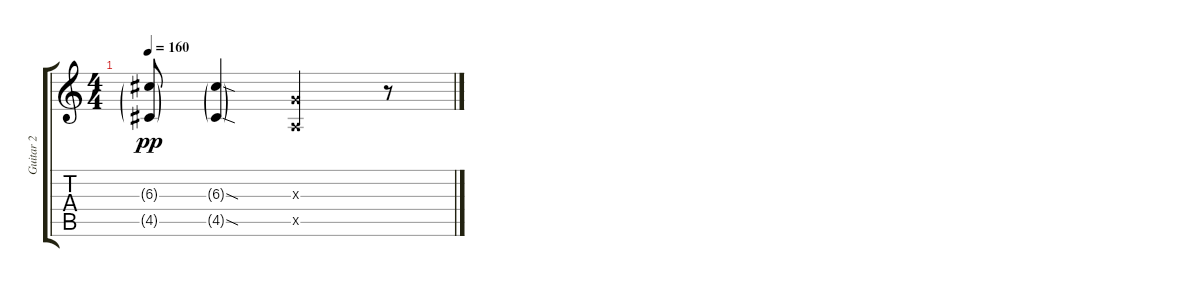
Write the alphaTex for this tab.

\track ("Guitar 2" "Guitar 2") {instrument distortionguitar}
\staff {score tabs}
\tuning (E4 B3 G3 D3 A2 D2) {hide}
\ts (4 4)
\tempo 160
\clef g2
\ks c
(6.3{g} 4.5{g}).8{dy pp} (6.3{sod g} 4.5{sod g}).4 (0.3{x} 0.5{x}).2 r.8
